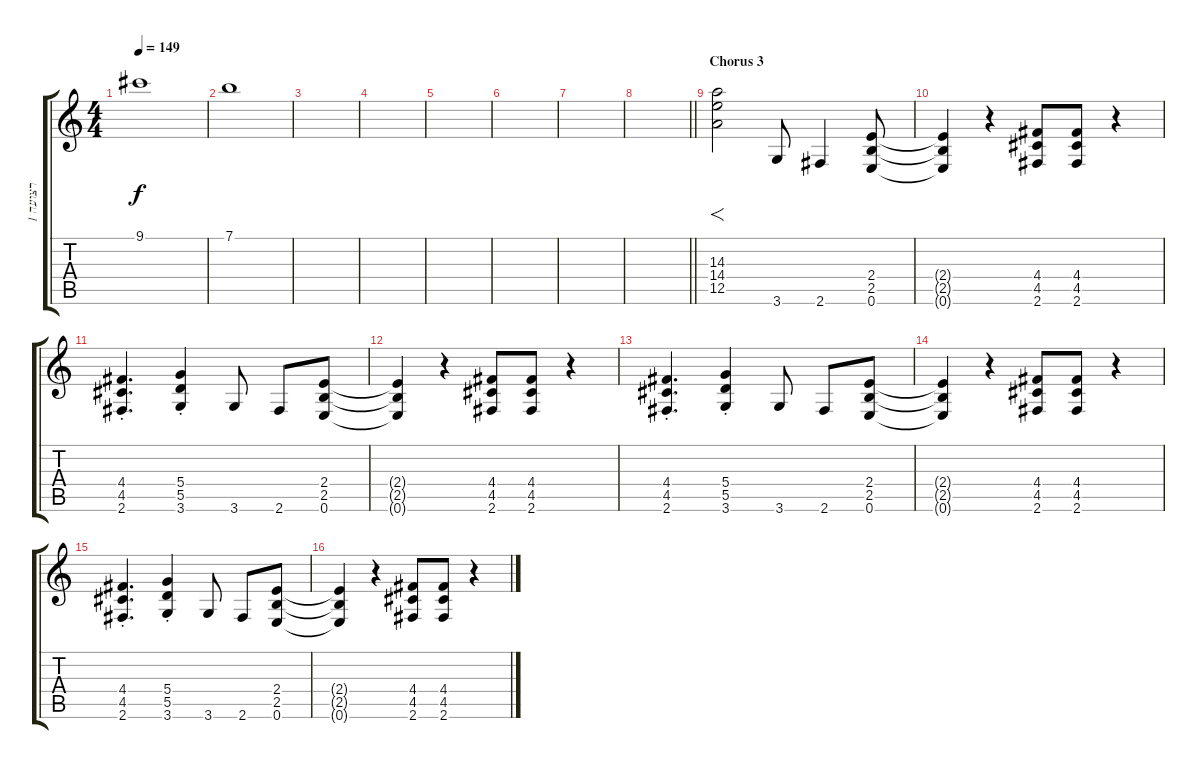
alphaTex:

\track ("רצועה 1" "רצועה 1") {instrument distortionguitar}
\staff {score tabs}
\tuning (E4 B3 G3 D3 A2 E2) {hide}
\ts (4 4)
\tempo 149
\clef g2
\ks c
9.1.1{dy f} |
7.1.1 |
|
|
|
|
|
\barLineRight lightlight
|
\section ("" "Chorus 3")
(14.3 14.4 12.5).2{f} 3.6.8 2.6.4 (2.4 2.5 0.6).8 |
(2.4{t} 2.5{t} 0.6{t}).4 r.4 (4.4 4.5 2.6).8 (4.4 4.5 2.6).8 r.4 |
(4.4{st} 4.5{st} 2.6{st}).4{d} (5.4{st} 5.5{st} 3.6{st}).4 3.6.8 2.6.8 (2.4 2.5 0.6).8 |
(2.4{t} 2.5{t} 0.6{t}).4 r.4 (4.4 4.5 2.6).8 (4.4 4.5 2.6).8 r.4 |
(4.4{st} 4.5{st} 2.6{st}).4{d} (5.4{st} 5.5{st} 3.6{st}).4 3.6.8 2.6.8 (2.4 2.5 0.6).8 |
(2.4{t} 2.5{t} 0.6{t}).4 r.4 (4.4 4.5 2.6).8 (4.4 4.5 2.6).8 r.4 |
(4.4{st} 4.5{st} 2.6{st}).4{d} (5.4{st} 5.5{st} 3.6{st}).4 3.6.8 2.6.8 (2.4 2.5 0.6).8 |
(2.4{t} 2.5{t} 0.6{t}).4 r.4 (4.4 4.5 2.6).8 (4.4 4.5 2.6).8 r.4
